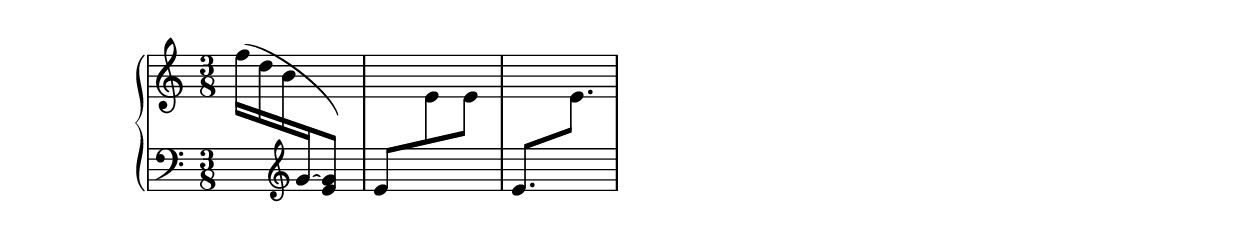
\version "2.11.51"
\header {
    texidoc = "Cross staff  (kneed) beams do not cause extreme slopes."
}

\layout { ragged-right = ##t}

\context PianoStaff <<
  \new Staff = "up"
  \relative c'' <<
    {
      \stemDown
      f16( d b \change Staff = down \stemUp
      \clef treble g ~ < g e>8)
      
      e[ \change Staff = up
	 \stemDown
	 e e]
      \change Staff = down
      \stemUp
      e8.[
	\change Staff = up
	\stemDown
	e8.]
      
    } \\
  >>
  \new Staff = "down" {
    \time 3/8 \clef bass s4.*3 }
>>

